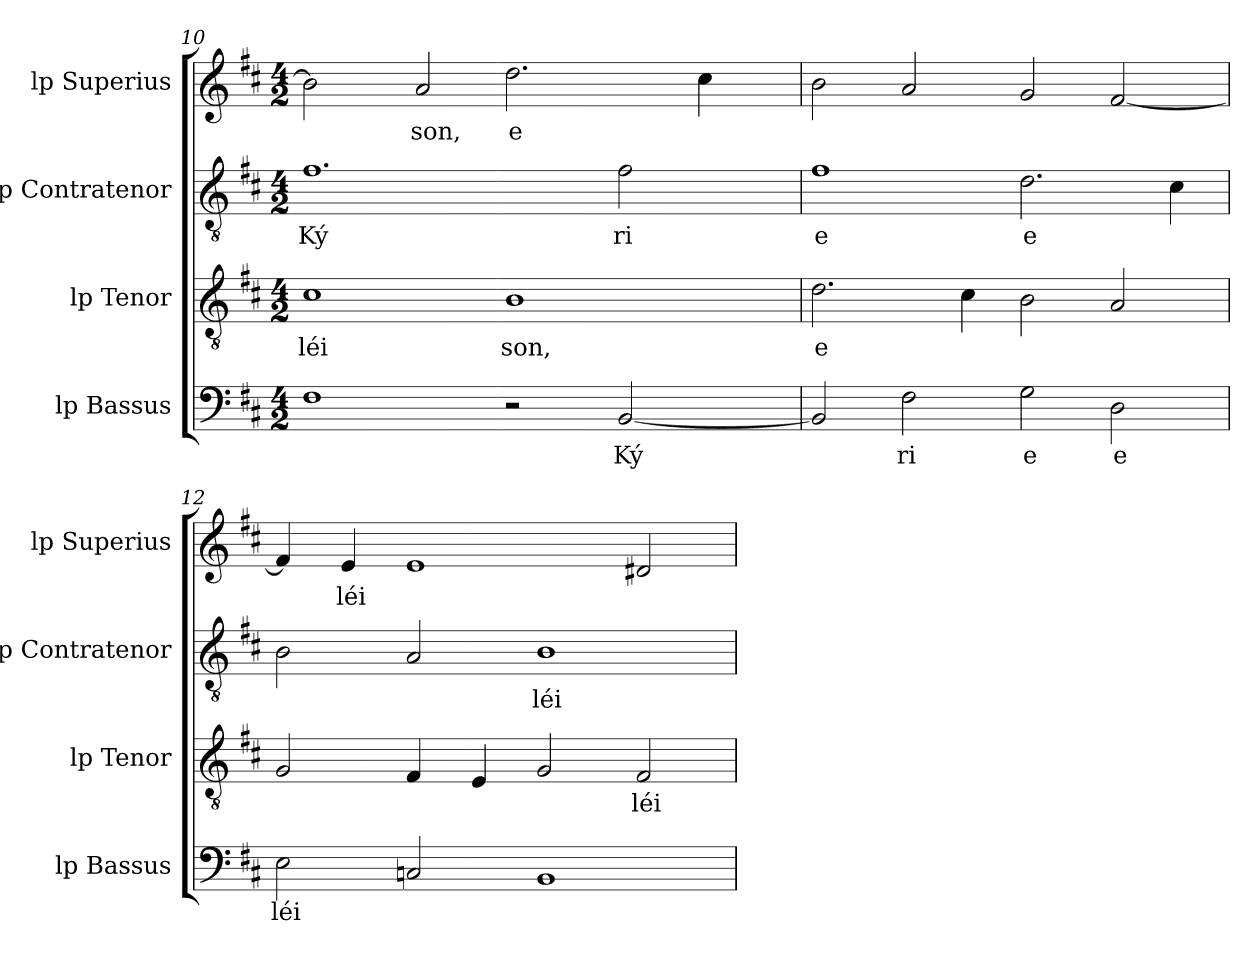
**kern	**text	**kern	**text	**kern	**text	**kern	**text
*part4	*part4	*part3	*part3	*part2	*part2	*part1	*part1
*staff4	*staff4	*staff3	*staff3	*staff2	*staff2	*staff1	*staff1
*I"lp Bassus	*	*I"lp Tenor	*	*I"lp Contratenor	*	*I"lp Superius	*
*I'lp Bassus	*	*I'lp Tenor	*	*I'lp Contratenor	*	*I'lp Superius	*
!!LO:LB:g=z
*clefF4	*	*clefGv2	*	*clefGv2	*	*clefG2	*
*k[f#c#]	*	*k[f#c#]	*	*k[f#c#]	*	*k[f#c#]	*
*D:	*	*D:	*	*D:	*	*D:	*
*M4/2	*	*M4/2	*	*M4/2	*	*M4/2	*
=10	=10	=10	=10	=10	=10	=10	=10
!	!	!	!LO:LY:b:cj	!	!LO:LY:b:rj	!	!
*^	*	*	*	*	*	*^	*
1F#	64ryy	.	1c#	-léi	1.f#	Ký	2b\]	32.ryy	.
.	1ryy	.	.	.	.	.	.	.	.
.	.	.	.	.	.	.	.	1ryy	.
!	!	!	!	!	!	!	!	!	!LO:LY:b:cj
.	.	.	.	.	.	.	2a/	.	son,
!	!	!	!	!LO:LY:b:cj	!	!	!	!	!LO:LY:b:cj
2r	.	.	1B	son,	.	.	2.dd\	.	e
.	2ryy	.	.	.	.	.	.	.	.
.	.	.	.	.	.	.	.	2ryy	.
!	!	!LO:LY:b:rj	!	!	!	!LO:LY:b:cj	!	!	!
[<2BB/	.	Ký	.	.	2f#\	ri	.	.	.
.	4ryy	.	.	.	.	.	.	.	.
.	.	.	.	.	.	.	.	4ryy	.
.	.	.	.	.	.	.	4cc#\	.	.
.	8...ryy	.	.	.	.	.	.	.	.
.	.	.	.	.	.	.	.	8ryy	.
.	.	.	.	.	.	.	.	16ryy	.
.	.	.	.	.	.	.	.	64ryy	.
=11	=11	=11	=11	=11	=11	=11	=11	=11	=11
!	!	!	!	!LO:LY:b:cj	!	!LO:LY:b:cj	!	!	!
*v	*v	*	*	*	*	*	*v	*v	*
2BB/]	.	2.d\	e	1f#	e	2b\	.
!	!LO:LY:b:cj	!	!	!	!	!	!
2F#\	ri	.	.	.	.	2a/	.
.	.	4c#\	.	.	.	.	.
!	!LO:LY:b:cj	!	!	!	!LO:LY:b:rj	!	!
2G\	e	2B\	.	2.d\	e	2g/	.
!	!LO:LY:b:cj	!	!	!	!	!	!
2D\	e	2A/	.	.	.	[<2f#/	.
.	.	.	.	4c#\	.	.	.
=12	=12	=12	=12	=12	=12	=12	=12
!	!LO:LY:b:cj	!	!	!	!	!	!
2E\	léi	2G/	.	2B\	.	4f#/]	.
!	!	!	!	!	!	!	!LO:LY:b:cj
.	.	.	.	.	.	4e/	léi
2Cn/	.	4F#/	.	2A/	.	1e	.
.	.	4E/	.	.	.	.	.
!	!	!	!	!	!LO:LY:b:cj	!	!
1BB	.	2G/	.	1B	léi	.	.
!	!	!	!LO:LY:b:cj	!	!	!	!
.	.	2F#/	léi	.	.	2d#X/	.
=	=	=	=	=	=	=	=
*-	*-	*-	*-	*-	*-	*-	*-
